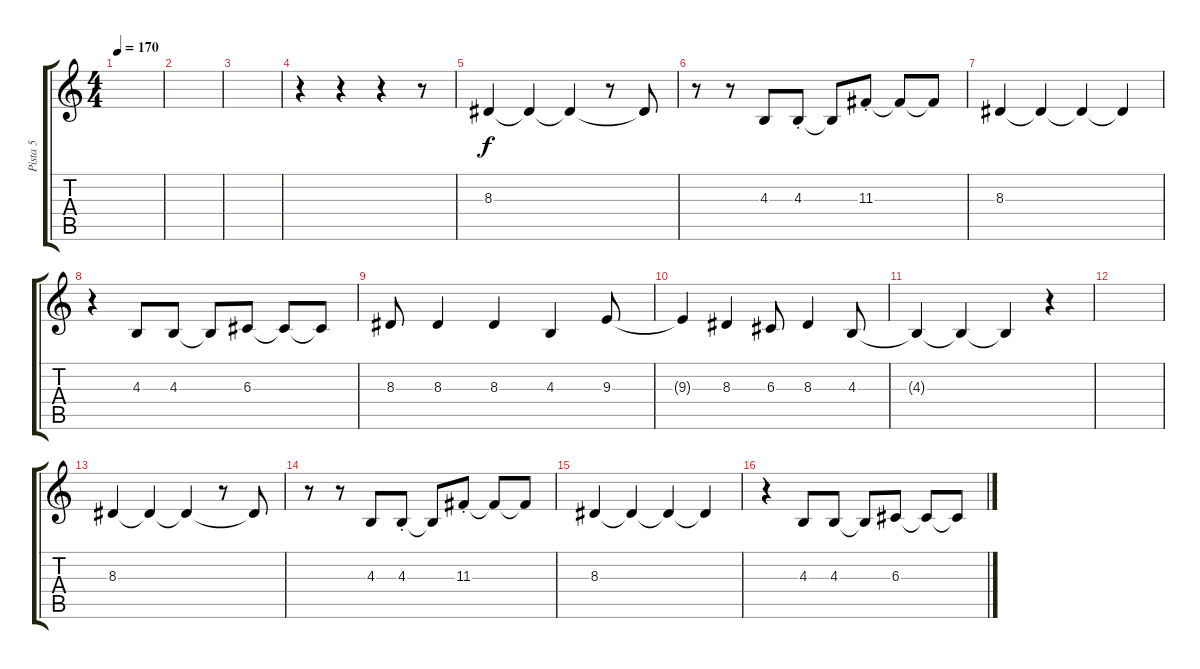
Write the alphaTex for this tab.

\track ("Pista 5" "Pista 5") {instrument altosax}
\staff {score tabs}
\tuning (E4 B3 G3 D3 A2 E2) {hide}
\ts (4 4)
\tempo 170
\clef g2
\ks c
|
|
|
r.4 r.4 r.4 r.8 |
8.3.4 8.3{t}.4 8.3{t}.4 r.8 8.3{t}.8 |
r.8 r.8 4.3.8 4.3{st}.8 4.3{t}.8 11.3{st}.8 11.3{t}.8 11.3{t}.8 |
8.3.4 8.3{t}.4 8.3{t}.4 8.3{t}.4 |
r.4 4.3.8 4.3.8 4.3{t}.8 6.3.8 6.3{t}.8 6.3{t}.8 |
8.3.8 8.3.4 8.3.4 4.3.4 9.3.8 |
9.3{t}.4 8.3.4 6.3.8 8.3.4 4.3.8 |
4.3{t}.4 4.3{t}.4 4.3{t}.4 r.4 |
|
8.3.4 8.3{t}.4 8.3{t}.4 r.8 8.3{t}.8 |
r.8 r.8 4.3.8 4.3{st}.8 4.3{t}.8 11.3{st}.8 11.3{t}.8 11.3{t}.8 |
8.3.4 8.3{t}.4 8.3{t}.4 8.3{t}.4 |
r.4 4.3.8 4.3.8 4.3{t}.8 6.3.8 6.3{t}.8 6.3{t}.8
